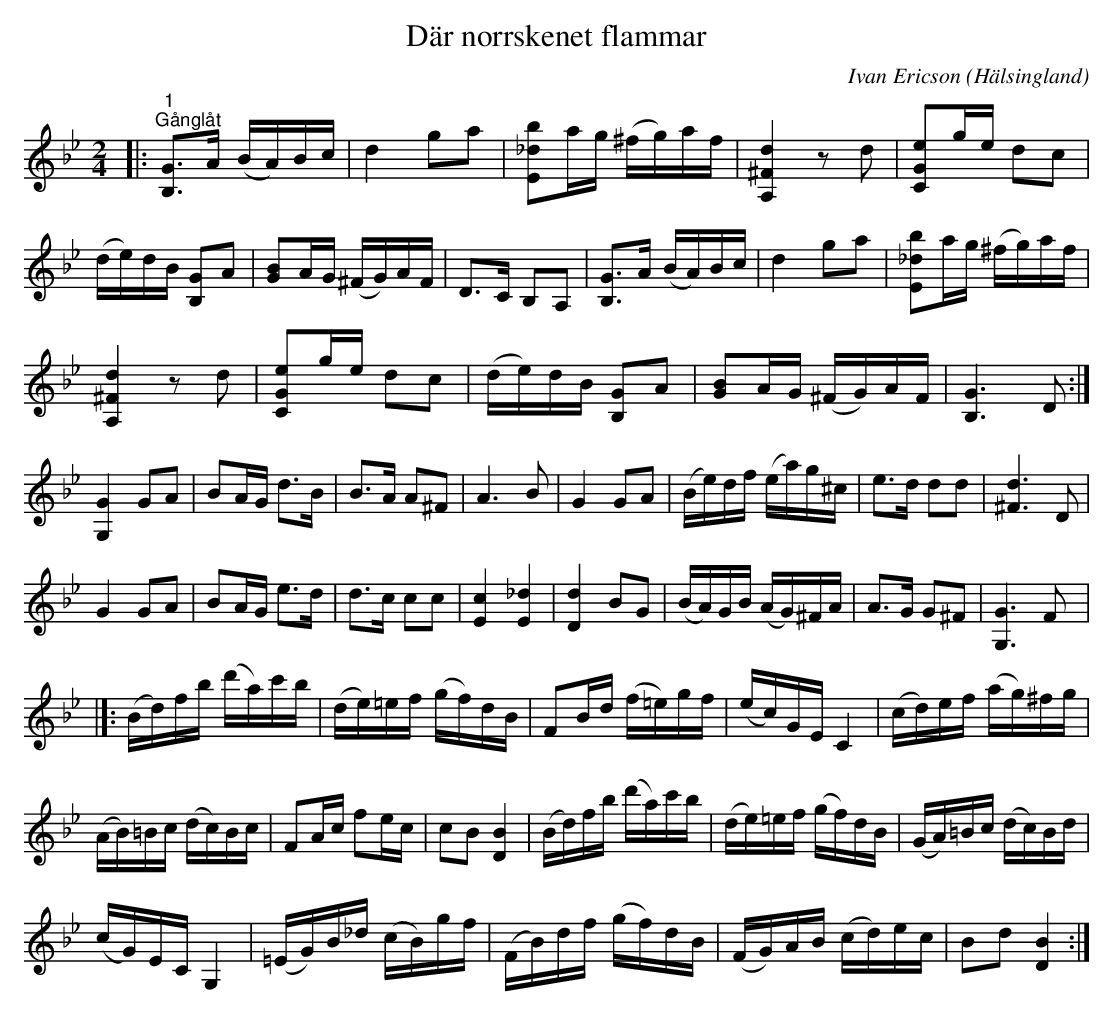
X:1
T:Där norrskenet flammar
C:Ivan Ericson
O:Hälsingland
L:1/16
M:2/4
K:Gm
V:1
|:"^1""^Gånglåt" [B,G]2>A2 (BA)Bc | d4 g2a2 | [E_db]2ag (^fg)af | [A,^Fd]4 z2 d2 | [CGe]2ge d2c2 |
(de)dB [B,G]2A2 | [GB]2AG (^FG)AF | D2>C2 B,2A,2 | [B,G]2>A2 (BA)Bc | d4 g2a2 | [E_db]2ag (^fg)af |
[A,^Fd]4 z2 d2 | [CGe]2ge d2c2 | (de)dB [B,G]2A2 | [GB]2AG (^FG)AF | [B,G]6 D2 :|
[G,G]4 G2A2 | B2AG d2>B2 | B2>A2 A2^F2 | A6 B2 | G4 G2A2 | (Be)df (ea)g^c | e2>d2 d2d2 | [^Fd]6 D2 |
G4 G2A2 | B2AG e2>d2 | d2>c2 c2c2 | [Ec]4 [E_d]4 | [Dd]4 B2G2 | (BA)GB (AG)^FA | A2>G2 G2^F2 | [G,G]6 F2 |]:
(Bd)fb (d'a)c'b | (de)=ef (gf)dB | F2Bd (f=e)gf | (ec)GE C4 | (cd)ef (ag)^fg |
(AB)=Bc (dc)Bc | F2Ac f2ec | c2B2 [DB]4 | (Bd)fb (d'a)c'b | (de)=ef (gf)dB | (GA)=Bc (dc)Bd |
(cG)EC G,4 | (=EG)B_d (cB)gf | (FB)df (gf)dB | (FG)AB (cd)ec | B2d2 [DB]4 :|
